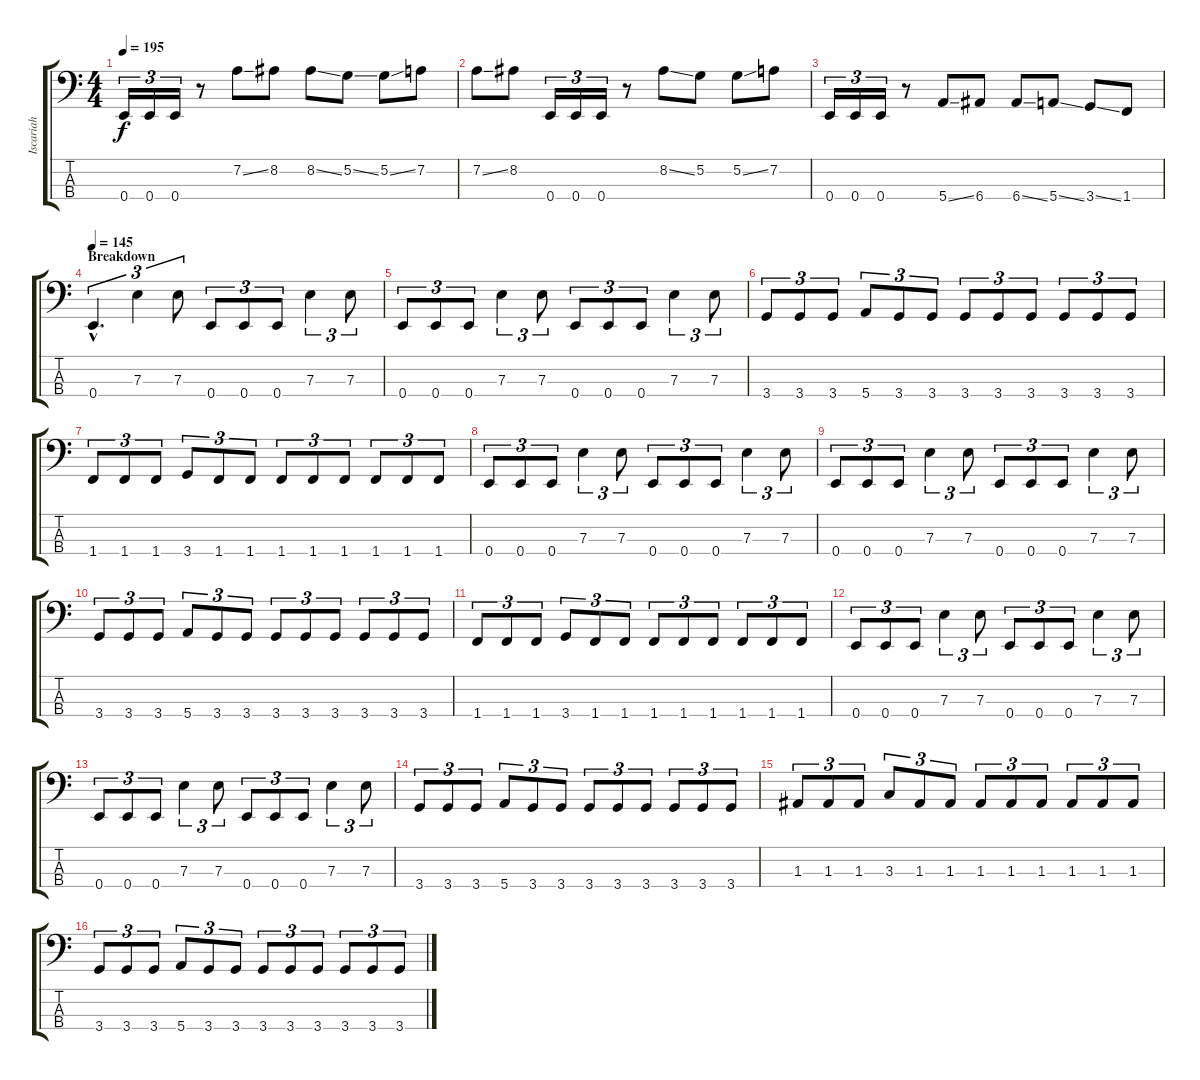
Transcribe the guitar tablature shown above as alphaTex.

\track ("Iscariah" "Iscariah") {instrument electricbasspick}
\staff {score tabs}
\tuning (G2 D2 A1 E1) {hide}
\ts (4 4)
\tempo 195
\clef f4
\ks c
0.4.16{tu (3 2) dy f} 0.4.16{tu (3 2)} 0.4.16{tu (3 2)} r.8 7.2{ss}.8 8.2.8 8.2{ss}.8 5.2{ss}.8 5.2{ss}.8 7.2.8 |
7.2{ss}.8 8.2.8 0.4.16{tu (3 2)} 0.4.16{tu (3 2)} 0.4.16{tu (3 2)} r.8 8.2{ss}.8 5.2.8 5.2{ss}.8 7.2.8 |
0.4.16{tu (3 2)} 0.4.16{tu (3 2)} 0.4.16{tu (3 2)} r.8 5.4{ss}.8 6.4.8 6.4{ss}.8 5.4{ss}.8 3.4{ss}.8 1.4.8 |
\section ("" "Breakdown")
\tempo 145
0.4{hac}.4{d tu (3 2)} 7.3.4{tu (3 2)} 7.3.8{tu (3 2)} 0.4.8{tu (3 2)} 0.4.8{tu (3 2)} 0.4.8{tu (3 2)} 7.3.4{tu (3 2)} 7.3.8{tu (3 2)} |
0.4.8{tu (3 2)} 0.4.8{tu (3 2)} 0.4.8{tu (3 2)} 7.3.4{tu (3 2)} 7.3.8{tu (3 2)} 0.4.8{tu (3 2)} 0.4.8{tu (3 2)} 0.4.8{tu (3 2)} 7.3.4{tu (3 2)} 7.3.8{tu (3 2)} |
3.4.8{tu (3 2)} 3.4.8{tu (3 2)} 3.4.8{tu (3 2)} 5.4.8{tu (3 2)} 3.4.8{tu (3 2)} 3.4.8{tu (3 2)} 3.4.8{tu (3 2)} 3.4.8{tu (3 2)} 3.4.8{tu (3 2)} 3.4.8{tu (3 2)} 3.4.8{tu (3 2)} 3.4.8{tu (3 2)} |
1.4.8{tu (3 2)} 1.4.8{tu (3 2)} 1.4.8{tu (3 2)} 3.4.8{tu (3 2)} 1.4.8{tu (3 2)} 1.4.8{tu (3 2)} 1.4.8{tu (3 2)} 1.4.8{tu (3 2)} 1.4.8{tu (3 2)} 1.4.8{tu (3 2)} 1.4.8{tu (3 2)} 1.4.8{tu (3 2)} |
0.4.8{tu (3 2)} 0.4.8{tu (3 2)} 0.4.8{tu (3 2)} 7.3.4{tu (3 2)} 7.3.8{tu (3 2)} 0.4.8{tu (3 2)} 0.4.8{tu (3 2)} 0.4.8{tu (3 2)} 7.3.4{tu (3 2)} 7.3.8{tu (3 2)} |
0.4.8{tu (3 2)} 0.4.8{tu (3 2)} 0.4.8{tu (3 2)} 7.3.4{tu (3 2)} 7.3.8{tu (3 2)} 0.4.8{tu (3 2)} 0.4.8{tu (3 2)} 0.4.8{tu (3 2)} 7.3.4{tu (3 2)} 7.3.8{tu (3 2)} |
3.4.8{tu (3 2)} 3.4.8{tu (3 2)} 3.4.8{tu (3 2)} 5.4.8{tu (3 2)} 3.4.8{tu (3 2)} 3.4.8{tu (3 2)} 3.4.8{tu (3 2)} 3.4.8{tu (3 2)} 3.4.8{tu (3 2)} 3.4.8{tu (3 2)} 3.4.8{tu (3 2)} 3.4.8{tu (3 2)} |
1.4.8{tu (3 2)} 1.4.8{tu (3 2)} 1.4.8{tu (3 2)} 3.4.8{tu (3 2)} 1.4.8{tu (3 2)} 1.4.8{tu (3 2)} 1.4.8{tu (3 2)} 1.4.8{tu (3 2)} 1.4.8{tu (3 2)} 1.4.8{tu (3 2)} 1.4.8{tu (3 2)} 1.4.8{tu (3 2)} |
0.4.8{tu (3 2)} 0.4.8{tu (3 2)} 0.4.8{tu (3 2)} 7.3.4{tu (3 2)} 7.3.8{tu (3 2)} 0.4.8{tu (3 2)} 0.4.8{tu (3 2)} 0.4.8{tu (3 2)} 7.3.4{tu (3 2)} 7.3.8{tu (3 2)} |
0.4.8{tu (3 2)} 0.4.8{tu (3 2)} 0.4.8{tu (3 2)} 7.3.4{tu (3 2)} 7.3.8{tu (3 2)} 0.4.8{tu (3 2)} 0.4.8{tu (3 2)} 0.4.8{tu (3 2)} 7.3.4{tu (3 2)} 7.3.8{tu (3 2)} |
3.4.8{tu (3 2)} 3.4.8{tu (3 2)} 3.4.8{tu (3 2)} 5.4.8{tu (3 2)} 3.4.8{tu (3 2)} 3.4.8{tu (3 2)} 3.4.8{tu (3 2)} 3.4.8{tu (3 2)} 3.4.8{tu (3 2)} 3.4.8{tu (3 2)} 3.4.8{tu (3 2)} 3.4.8{tu (3 2)} |
1.3.8{tu (3 2)} 1.3.8{tu (3 2)} 1.3.8{tu (3 2)} 3.3.8{tu (3 2)} 1.3.8{tu (3 2)} 1.3.8{tu (3 2)} 1.3.8{tu (3 2)} 1.3.8{tu (3 2)} 1.3.8{tu (3 2)} 1.3.8{tu (3 2)} 1.3.8{tu (3 2)} 1.3.8{tu (3 2)} |
3.4.8{tu (3 2)} 3.4.8{tu (3 2)} 3.4.8{tu (3 2)} 5.4.8{tu (3 2)} 3.4.8{tu (3 2)} 3.4.8{tu (3 2)} 3.4.8{tu (3 2)} 3.4.8{tu (3 2)} 3.4.8{tu (3 2)} 3.4.8{tu (3 2)} 3.4.8{tu (3 2)} 3.4.8{tu (3 2)}
